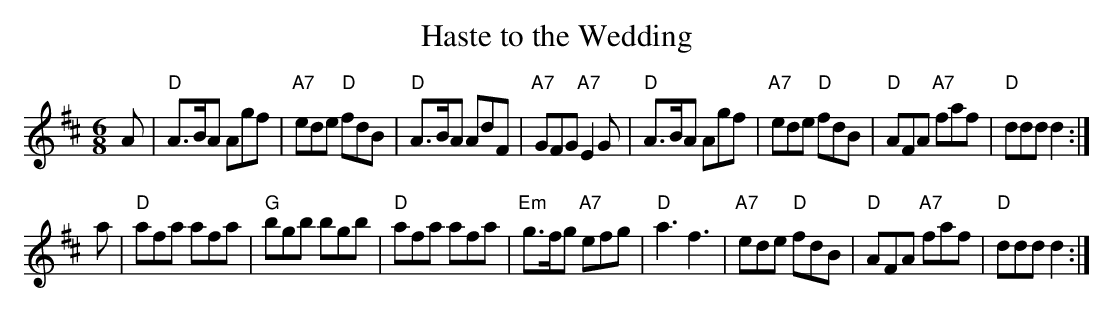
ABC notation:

X:1
T:Haste to the Wedding
M:6/8
K:D
A |\
"D"A>BA Agf | "A7"ede "D"fdB | "D"A>BA AdF | "A7"GFG "A7"E2G |\
"D"A>BA Agf | "A7"ede "D"fdB | "D"AFA "A7"faf | "D"ddd d2 :|
a |\
"D"afa afa | "G"bgb bgb | "D"afa afa | "Em"g>fg "A7"efg |\
"D"a3 f3 | "A7"ede "D"fdB | "D"AFA "A7"faf | "D"ddd d2 :|
